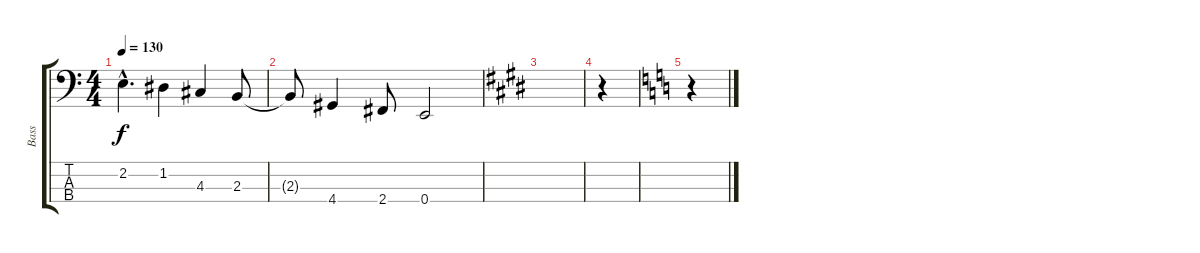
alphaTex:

\track ("Bass" "Bass") {instrument electricbasspick}
\staff {score tabs}
\tuning (G2 D2 A1 E1) {hide}
\ts (4 4)
\tempo 130
\clef f4
\ks c
2.2{hac}.4{d dy f} 1.2.4 4.3.4 2.3.8 |
2.3{t}.8 4.4.4 2.4.8 0.4.2 |
\ks e
|
r.4 |
\ks c
r.4
